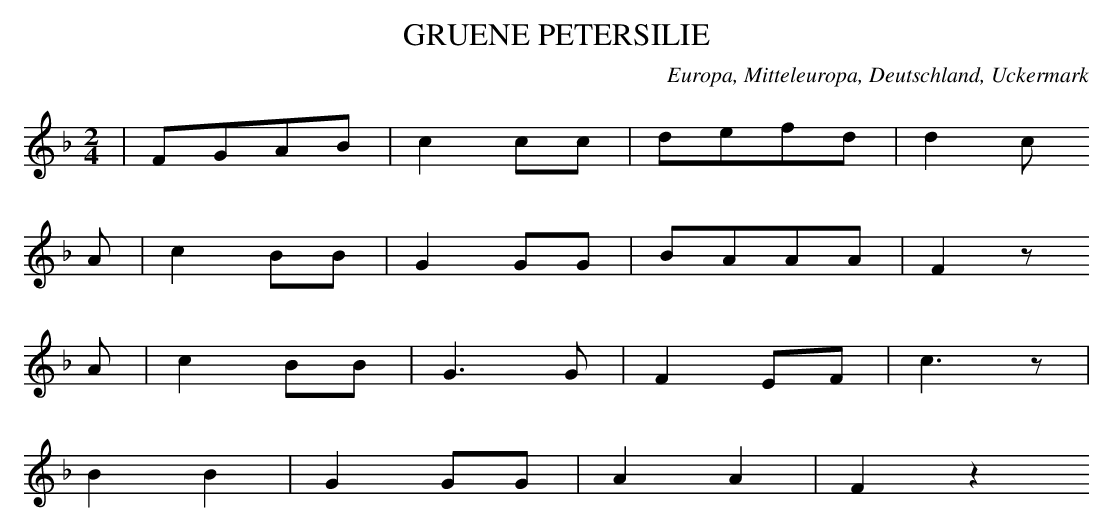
X:1
T: GRUENE PETERSILIE
O: Europa, Mitteleuropa, Deutschland, Uckermark
M: 2/4
L: 1/8
K: F
 | FGAB | c2cc | defd | d2c
A | c2BB | G2GG | BAAA | F2z
A | c2BB | G3G | F2EF | c3z |
B2B2 | G2GG | A2A2 | F2z2
